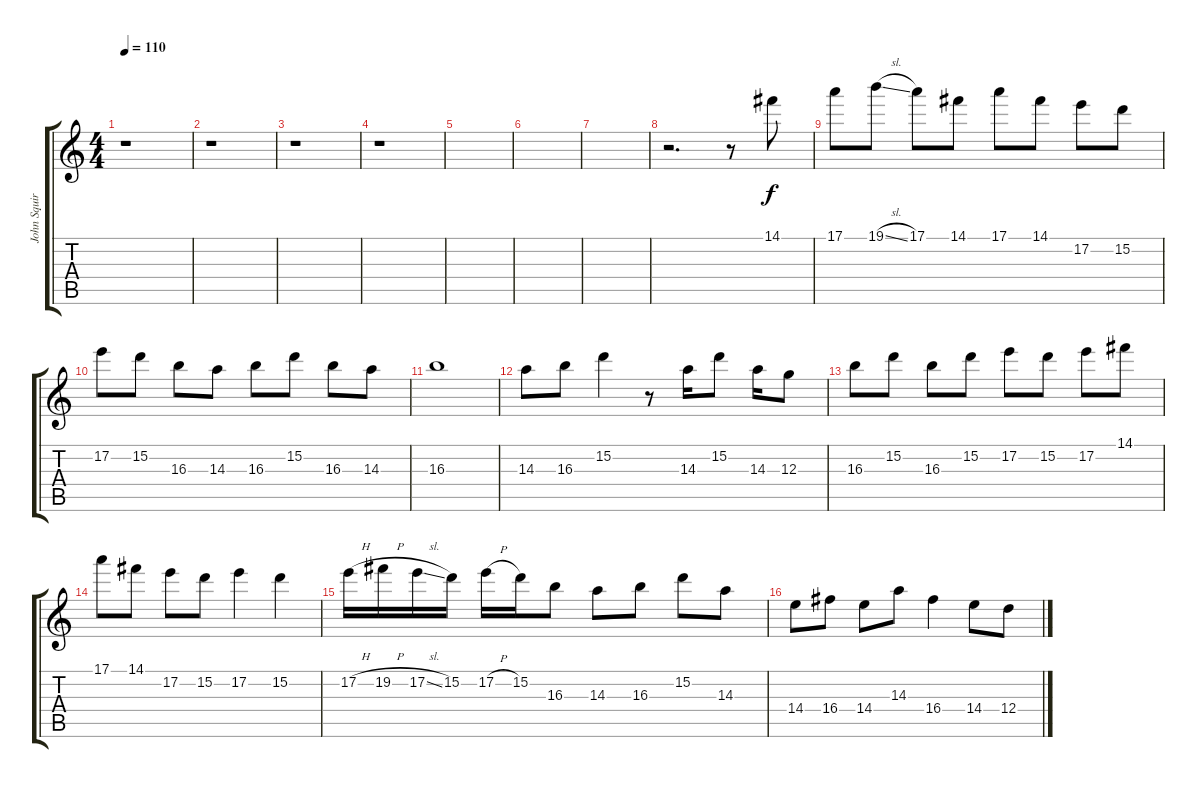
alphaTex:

\track ("John Squire Lead" "John Squir") {instrument electricguitarjazz}
\staff {score tabs}
\tuning (E4 B3 G3 D3 A2 E2) {hide}
\ts (4 4)
\tempo 110
\clef g2
\ks c
r.1{dy f instrument electricguitarjazz} |
r.1 |
r.1 |
r.1 |
|
|
|
r.2{d} r.8 14.1.8 |
17.1.8 19.1{sl}.8 17.1.8 14.1.8 17.1.8 14.1.8 17.2.8 15.2.8 |
17.2.8 15.2.8 16.3.8 14.3.8 16.3.8 15.2.8 16.3.8 14.3.8 |
16.3.1 |
14.3.8 16.3.8 15.2.4 r.8 14.3.16 15.2.8 14.3.16 12.3.8 |
16.3.8 15.2.8 16.3.8 15.2.8 17.2.8 15.2.8 17.2.8 14.1.8 |
17.1.8 14.1.8 17.2.8 15.2.8 17.2.4 15.2.4 |
17.2{h}.16 19.2{h}.16 17.2{sl}.16 15.2.16 17.2{h}.16 15.2.16 16.3.8 14.3.8 16.3.8 15.2.8 14.3.8 |
14.4.8 16.4.8 14.4.8 14.3.8 16.4.4 14.4.8 12.4.8
